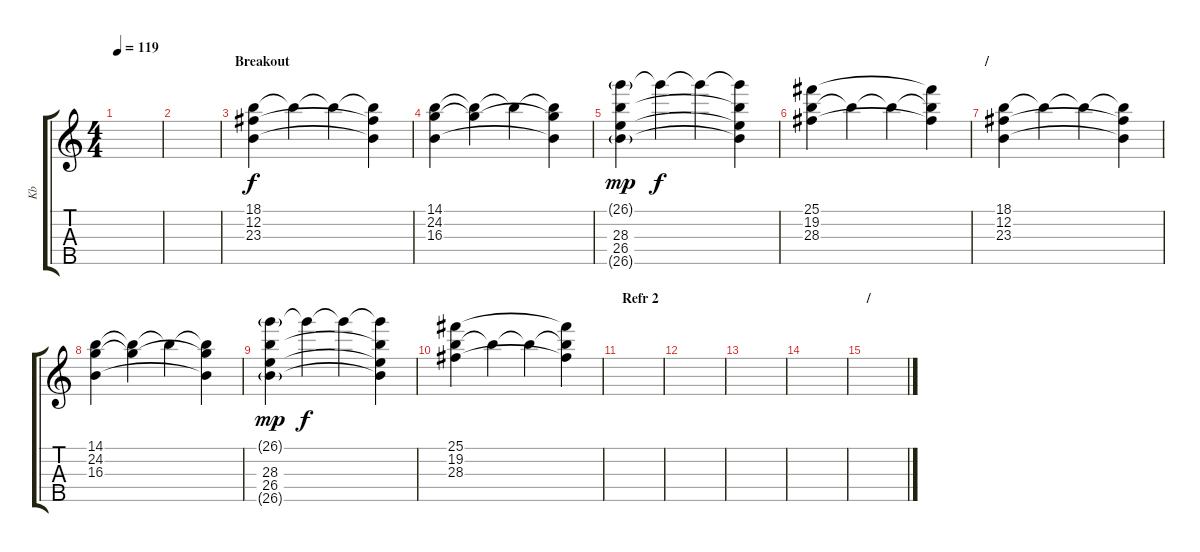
\track ("Kb" "Kb") {instrument stringensemble1}
\staff {score tabs}
\tuning (F4 B3 G3 D3 A2) {hide}
\ts (4 4)
\tempo 119
\clef g2
\ks c
|
|
\section ("" "Breakout")
(18.1 12.2 23.3).4 18.1{t}.4 18.1{t}.4 (18.1{t} 12.2{t} 23.3{t}).4 |
(14.1 24.2 16.3).4 (14.1{t} 24.2{t}).4 24.2{t}.4 (14.1{t} 24.2{t} 16.3{t}).4 |
(26.1{g} 28.3 26.4 26.5{g}).4{dy mp} 26.1{t}.4{dy f} 26.1{t}.4 (26.1{t} 28.3{t} 26.4{t} 26.5{t}).4 |
(25.1 19.2 28.3).4 28.3{t}.4 28.3{t}.4 (25.1{t} 19.2{t} 28.3{t}).4 |
\section ("" "/")
(18.1 12.2 23.3).4 18.1{t}.4 18.1{t}.4 (18.1{t} 12.2{t} 23.3{t}).4 |
(14.1 24.2 16.3).4 (14.1{t} 24.2{t}).4 24.2{t}.4 (14.1{t} 24.2{t} 16.3{t}).4 |
(26.1{g} 28.3 26.4 26.5{g}).4{dy mp} 26.1{t}.4{dy f} 26.1{t}.4 (26.1{t} 28.3{t} 26.4{t} 26.5{t}).4 |
(25.1 19.2 28.3).4 28.3{t}.4 28.3{t}.4 (25.1{t} 19.2{t} 28.3{t}).4 |
\section ("" "Refr 2")
|
|
|
|
\section ("" "/")
